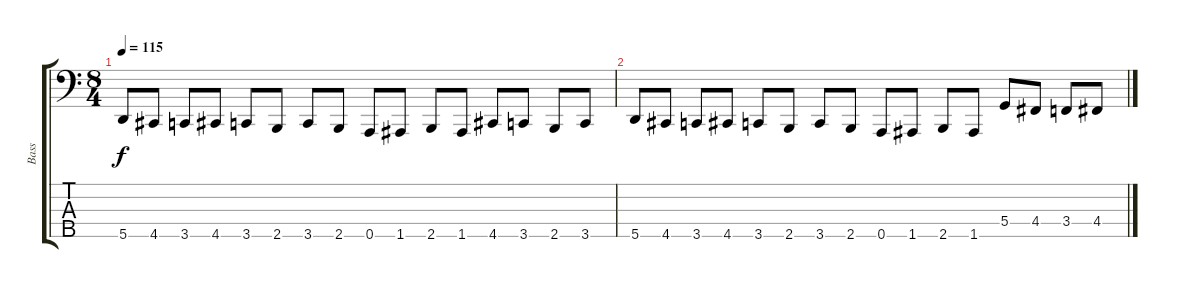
\track ("Bass" "Bass") {instrument electricbassfinger}
\staff {score tabs}
\tuning (F2 C2 G1 D1 A0) {hide}
\ts (8 4)
\tempo 115
\clef f4
\ks c
5.5.8{dy f} 4.5.8 3.5.8 4.5.8 3.5.8 2.5.8 3.5.8 2.5.8 0.5.8 1.5.8 2.5.8 1.5.8 4.5.8 3.5.8 2.5.8 3.5.8 |
5.5.8 4.5.8 3.5.8 4.5.8 3.5.8 2.5.8 3.5.8 2.5.8 0.5.8 1.5.8 2.5.8 1.5.8 5.4.8 4.4.8 3.4.8 4.4.8
